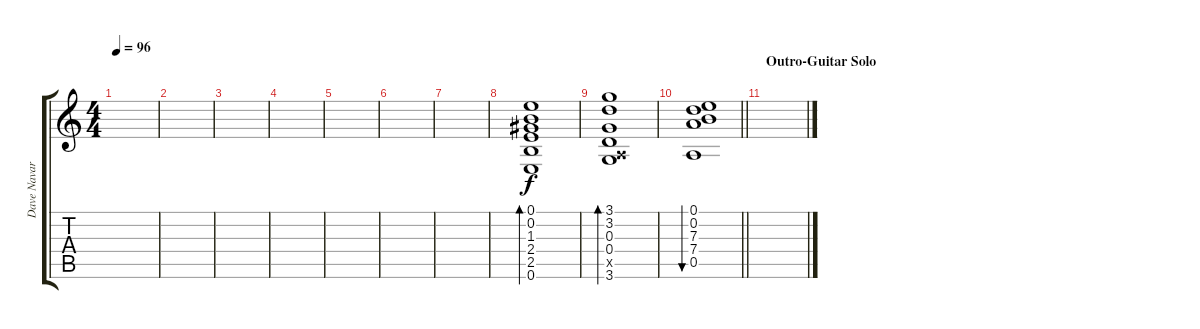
\track ("Dave Navarro Guitar 2" "Dave Navar") {instrument acousticguitarsteel}
\staff {score tabs}
\tuning (E4 B3 G3 D3 A2 E2) {hide}
\ts (4 4)
\tempo 96
\clef g2
\ks c
|
|
|
|
|
|
|
(0.1 0.2 1.3 2.4 2.5 0.6).1{bd 240} |
(3.1 3.2 0.3 0.4 0.5{x} 3.6).1{bd 240} |
\barLineRight lightlight
(0.1 0.2 7.3 7.4 0.5).1{bu 240} |
\section ("" "Outro-Guitar Solo")
